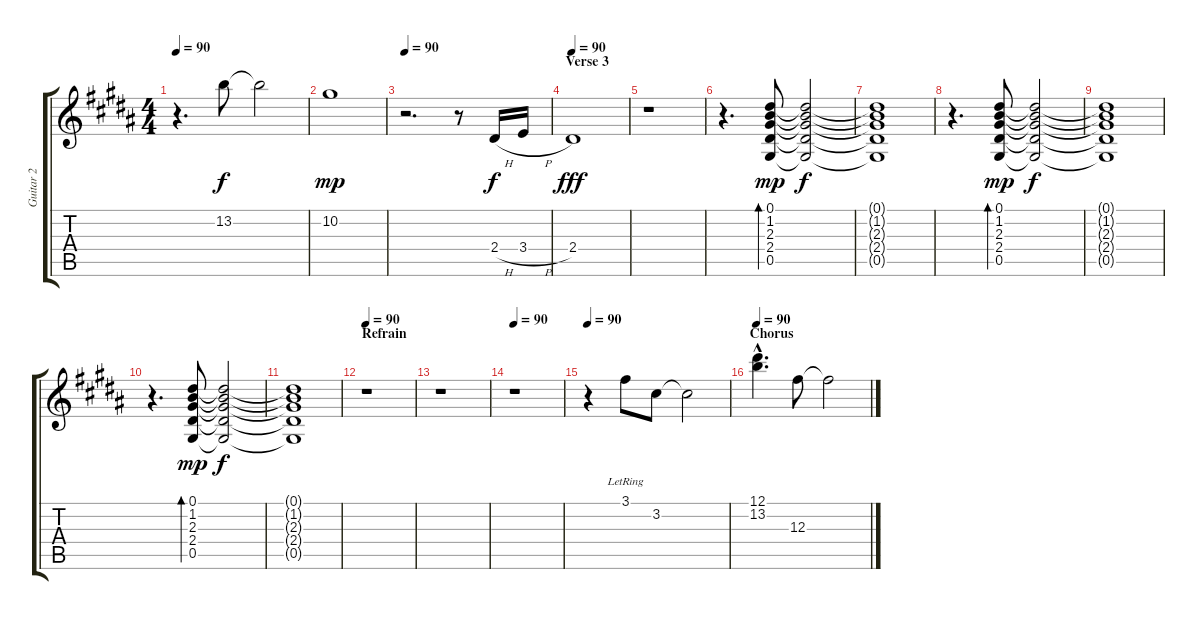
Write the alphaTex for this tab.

\track ("Guitar 2" "Guitar 2") {instrument electricguitarclean}
\staff {score tabs}
\tuning (Eb4 Bb3 Gb3 Db3 Ab2 Eb2) {hide}
\ts (4 4)
\tempo 90
\clef g2
\ks b
r.4{d dy f} 13.2.8 13.2{t}.2 |
10.2.1{dy mp} |
\tempo 90
r.2{d} r.8 2.4{h}.16{dy f volume 14 balance 12 instrument electricguitarclean} 3.4{h}.16 |
\section ("" "Verse 3")
\tempo 90
2.4.1{dy fff volume 13 instrument electricguitarclean} |
r.1 |
r.4{d} (0.1 1.2 2.3 2.4 0.5).8{bd 120 dy mp} (0.1{t} 1.2{t} 2.3{t} 2.4{t} 0.5{t}).2{dy f} |
(0.1{t} 1.2{t} 2.3{t} 2.4{t} 0.5{t}).1 |
r.4{d} (0.1 1.2 2.3 2.4 0.5).8{bd 120 dy mp} (0.1{t} 1.2{t} 2.3{t} 2.4{t} 0.5{t}).2{dy f} |
(0.1{t} 1.2{t} 2.3{t} 2.4{t} 0.5{t}).1 |
r.4{d} (0.1 1.2 2.3 2.4 0.5).8{bd 120 dy mp} (0.1{t} 1.2{t} 2.3{t} 2.4{t} 0.5{t}).2{dy f} |
(0.1{t} 1.2{t} 2.3{t} 2.4{t} 0.5{t}).1 |
\section ("" "Refrain")
\tempo 90
r.1 |
r.1 |
\tempo 90
r.1 |
\tempo 90
r.4{volume 15} 3.1{lr}.8 3.2.8 3.2{t}.2 |
\section ("" "Chorus")
\tempo 90
(12.1{hac} 13.2{hac}).4{d volume 8 instrument distortionguitar} 12.3.8 12.3{t}.2
